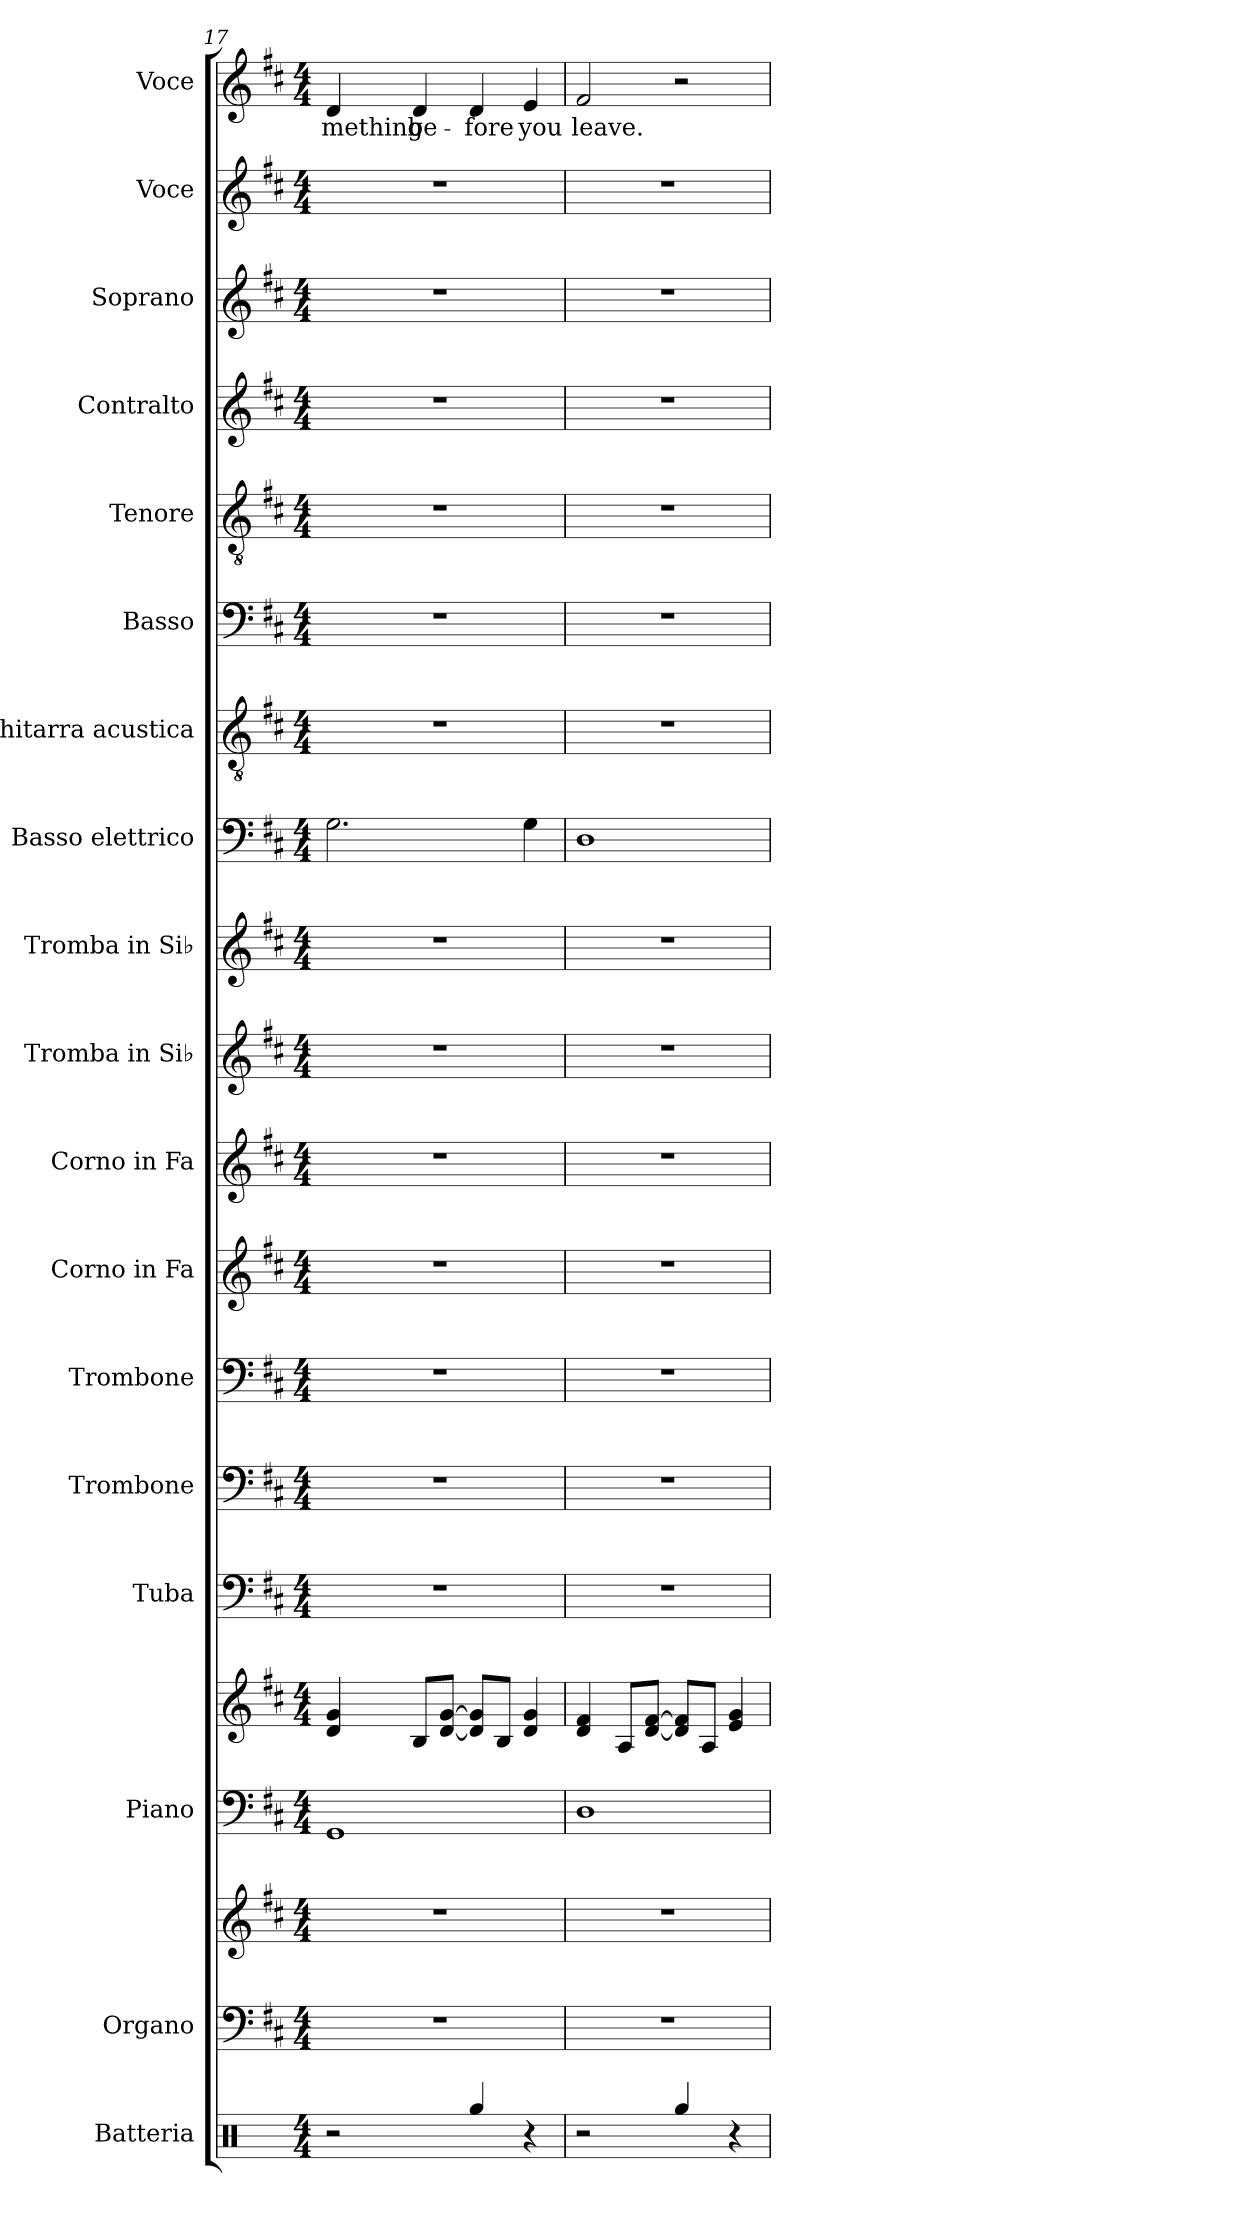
**kern	**kern	**kern	**kern	**kern	**kern	**kern	**kern	**kern	**kern	**kern	**kern	**kern	**kern	**kern	**kern	**kern	**kern	**kern	**kern	**text
*part18	*part17	*part17	*part16	*part16	*part15	*part14	*part13	*part12	*part11	*part10	*part9	*part8	*part7	*part6	*part5	*part4	*part3	*part2	*part1	*part1
*staff20	*staff19	*staff18	*staff17	*staff16	*staff15	*staff14	*staff13	*staff12	*staff11	*staff10	*staff9	*staff8	*staff7	*staff6	*staff5	*staff4	*staff3	*staff2	*staff1	*staff1
*I"Batteria	*I"Organo	*	*I"Piano	*	*I"Tuba	*I"Trombone	*I"Trombone	*I"Corno in Fa	*I"Corno in Fa	*I"Tromba in Si♭	*I"Tromba in Si♭	*I"Basso elettrico	*I"Chitarra acustica	*I"Basso	*I"Tenore	*I"Contralto	*I"Soprano	*I"Voce	*I"Voce	*
*I'Batt.	*I'Org.	*	*	*	*I'Tba.	*I'Trb.	*I'Trb.	*I'Cor. Fa	*I'Cor. Fa	*I'Tr. Si♭	*I'Tr. Si♭	*I'B. el.	*	*I'B.	*I'T.	*I'A.	*I'S.	*I'Vo.	*I'Vo.	*
*clefX	*clefF4	*clefG2	*clefF4	*clefG2	*clefF4	*clefF4	*clefF4	*clefG2	*clefG2	*clefG2	*clefG2	*clefF4	*clefGv2	*clefF4	*clefGv2	*clefG2	*clefG2	*clefG2	*clefG2	*
*	*	*	*	*	*	*	*	*ITrd4c7	*ITrd4c7	*ITrd1c2	*ITrd1c2	*ITrd7c12	*	*	*	*	*	*	*	*
*k[]	*k[f#c#]	*k[f#c#]	*k[f#c#]	*k[f#c#]	*k[f#c#]	*k[f#c#]	*k[f#c#]	*k[f#]	*k[f#]	*k[]	*k[]	*k[f#c#]	*k[f#c#]	*k[f#c#]	*k[f#c#]	*k[f#c#]	*k[f#c#]	*k[f#c#]	*k[f#c#]	*
*M4/4	*M4/4	*M4/4	*M4/4	*M4/4	*M4/4	*M4/4	*M4/4	*M4/4	*M4/4	*M4/4	*M4/4	*M4/4	*M4/4	*M4/4	*M4/4	*M4/4	*M4/4	*M4/4	*M4/4	*
=17	=17	=17	=17	=17	=17	=17	=17	=17	=17	=17	=17	=17	=17	=17	=17	=17	=17	=17	=17	=17
!	!	!	!	!	!	!	!	!	!	!	!	!	!	!	!	!	!	!	!	!LO:LY:b
2r	1r	1r	1GG	4d/ 4g/	1r	1r	1r	1r	1r	1r	1r	2.GG\	1r	1r	1r	1r	1r	1r	4d/	-mething
!	!	!	!	!	!	!	!	!	!	!	!	!	!	!	!	!	!	!	!	!LO:LY:b
.	.	.	.	8B/L	.	.	.	.	.	.	.	.	.	.	.	.	.	.	4d/	be-
.	.	.	.	[8d/ [8g/J	.	.	.	.	.	.	.	.	.	.	.	.	.	.	.	.
!	!	!	!	!	!	!	!	!	!	!	!	!	!	!	!	!	!	!	!	!LO:LY:b
4Rgg/	.	.	.	8d/] 8g/]L	.	.	.	.	.	.	.	.	.	.	.	.	.	.	4d/	-fore
.	.	.	.	8B/J	.	.	.	.	.	.	.	.	.	.	.	.	.	.	.	.
!	!	!	!	!	!	!	!	!	!	!	!	!	!	!	!	!	!	!	!	!LO:LY:b
4r	.	.	.	4d/ 4g/	.	.	.	.	.	.	.	4GG\	.	.	.	.	.	.	4e/	you
=18	=18	=18	=18	=18	=18	=18	=18	=18	=18	=18	=18	=18	=18	=18	=18	=18	=18	=18	=18	=18
!	!	!	!	!	!	!	!	!	!	!	!	!	!	!	!	!	!	!	!	!LO:LY:b
2r	1r	1r	1D	4d/ 4f#/	1r	1r	1r	1r	1r	1r	1r	1DD	1r	1r	1r	1r	1r	1r	2f#/	leave.
.	.	.	.	8A/L	.	.	.	.	.	.	.	.	.	.	.	.	.	.	.	.
.	.	.	.	[8d/ [8f#/J	.	.	.	.	.	.	.	.	.	.	.	.	.	.	.	.
4Rgg/	.	.	.	8d/] 8f#/]L	.	.	.	.	.	.	.	.	.	.	.	.	.	.	2r	.
.	.	.	.	8A/J	.	.	.	.	.	.	.	.	.	.	.	.	.	.	.	.
4r	.	.	.	4e/ 4g/	.	.	.	.	.	.	.	.	.	.	.	.	.	.	.	.
=	=	=	=	=	=	=	=	=	=	=	=	=	=	=	=	=	=	=	=	=
*-	*-	*-	*-	*-	*-	*-	*-	*-	*-	*-	*-	*-	*-	*-	*-	*-	*-	*-	*-	*-
